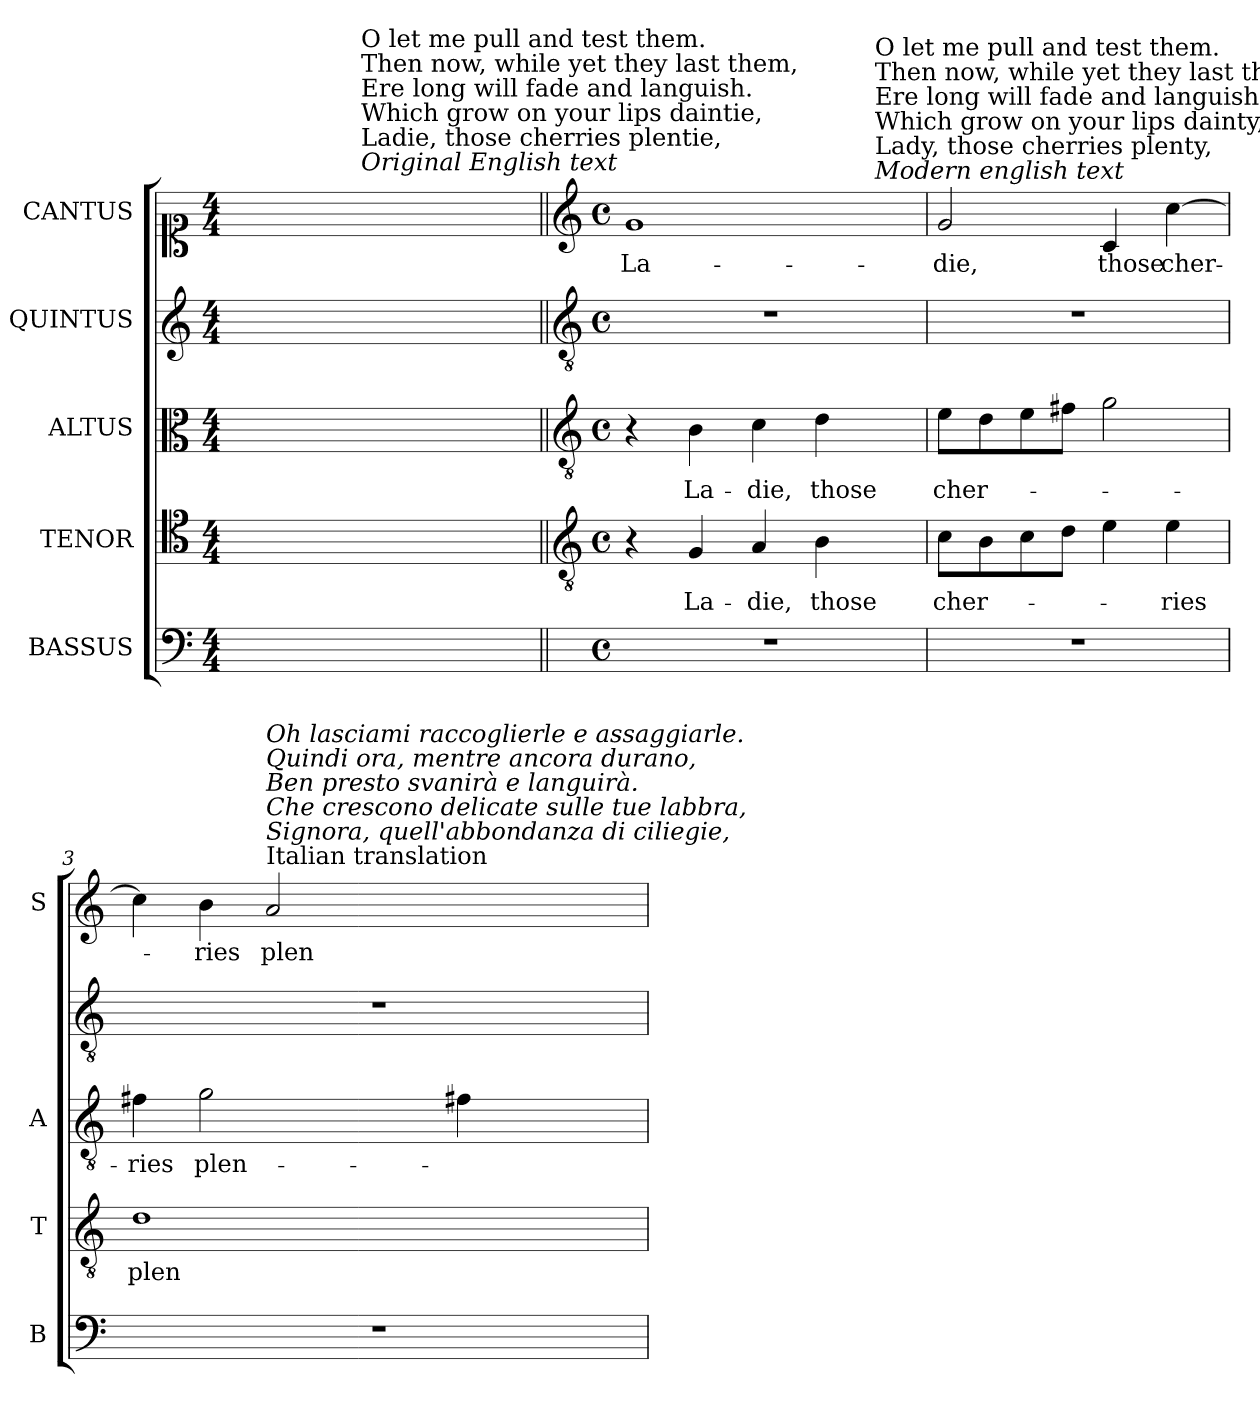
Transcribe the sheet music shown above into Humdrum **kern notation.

**kern	**kern	**text	**kern	**text	**kern	**kern	**text
*part5	*part4	*part4	*part3	*part3	*part2	*part1	*part1
*staff5	*staff4	*staff4	*staff3	*staff3	*staff2	*staff1	*staff1
*I"BASSUS	*I"TENOR	*	*I"ALTUS	*	*I"QUINTUS	*I"CANTUS	*
*I'B	*I'T	*	*I'A	*	*	*I'S	*
!!LO:PB:g=z
*clefF4	*clefC4	*	*clefC3	*	*clefG2	*clefC1	*
*	*ITrd7c12	*	*ITrd7c12	*	*ITrd7c12	*	*
*k[]	*k[]	*	*k[]	*	*k[]	*k[]	*
*C:	*C:	*	*C:	*	*C:	*C:	*
*M4/4	*M4/4	*	*M4/4	*	*M4/4	*M4/4	*
=1	=1	=1	=1	=1	=1	=1	=1
*	*	*	*	*	*	*^	*
*	*	*	*	*	*	*	*^	*
1ryy	1ryy	.	1ryy	.	1ryy	1ryy	2ryy	2ryy	.
.	.	.	.	.	.	.	16ryy	4ryy	.
.	.	.	.	.	.	.	128ryy	.	.
!	!	!	!	!	!	!	!LO:TX:a:i:t=Original English text	!	!
!	!	!	!	!	!	!	!LO:TX:t=Ladie, those cherries plentie,	!	!
!	!	!	!	!	!	!	!LO:TX:t=Which grow on your lips daintie,	!	!
!	!	!	!	!	!	!	!LO:TX:t=Ere long will fade and languish.	!	!
!	!	!	!	!	!	!	!LO:TX:t=Then now, while yet they last them,	!	!
!	!	!	!	!	!	!	!LO:TX:t=O let me pull and test them.	!	!
.	.	.	.	.	.	.	4ryy	.	.
.	.	.	.	.	.	.	.	8ryy	.
.	.	.	.	.	.	.	8ryy	.	.
.	.	.	.	.	.	.	.	16ryy	.
.	.	.	.	.	.	.	.	32ryy	.
.	.	.	.	.	.	.	32..ryy	.	.
.	.	.	.	.	.	.	.	64ryy	.
.	.	.	.	.	.	.	.	128...ryy	.
*	*	*	*	*	*	*MM160	*	*	*
.	.	.	.	.	.	.	.	1024ryy	.
*	*	*	*	*	*	*v	*v	*v	*
=1||	=1||	=1||	=1||	=1||	=1||	=1||	=1||
*	*clefGv2	*	*clefGv2	*	*clefGv2	*clefG2	*
*k[]	*k[]	*	*k[]	*	*k[]	*k[]	*
*C:	*C:	*	*C:	*	*C:	*C:	*
*M4/4	*M4/4	*	*M4/4	*	*M4/4	*M4/4	*
*met(c)	*met(c)	*	*met(c)	*	*met(c)	*met(c)	*
*	*	*	*	*	*	*^	*
*	*	*	*	*	*	*	*^	*
!	!	!	!	!	!	!	!	!	!LO:LY:b:color=#000000
*	*	*	*	*	*	*	*v	*v	*
1r	4r	.	4r	.	1r	1gi	2ryy	La-
!	!	!LO:LY:b:color=#000000	!	!	!	!	!	!
!	!	!	!	!LO:LY:b:color=#000000	!	!	!	!
.	4GGi/	La-	4BBi\	La-	.	.	.	.
!	!	!LO:LY:b:color=#000000	!	!	!	!	!	!
!	!	!	!	!LO:LY:b:color=#000000	!	!	!	!
.	4AAi/	-die,	4Ci\	-die,	.	.	4ryy	.
!	!	!LO:LY:b:color=#000000	!	!	!	!	!	!
!	!	!	!	!LO:LY:b:color=#000000	!	!	!	!
.	4BBi\	those	4Di\	those	.	.	16ryy	.
.	.	.	.	.	.	.	32ryy	.
.	.	.	.	.	.	.	64ryy	.
.	.	.	.	.	.	.	512ryy	.
!	!	!	!	!	!	!	!LO:TX:a:i:t=Modern english text	!
!	!	!	!	!	!	!	!LO:TX:t=Lady, those cherries plenty,	!
!	!	!	!	!	!	!	!LO:TX:t=Which grow on your lips dainty,	!
!	!	!	!	!	!	!	!LO:TX:t=Ere long will fade and languish.	!
!	!	!	!	!	!	!	!LO:TX:t=Then now, while yet they last them,	!
!	!	!	!	!	!	!	!LO:TX:t=O let me pull and test them.	!
.	.	.	.	.	.	.	8ryy	.
.	.	.	.	.	.	.	128..ryy	.
*	*	*	*	*	*	*v	*v	*
=2	=2	=2	=2	=2	=2	=2	=2
*	*	*	*	*	*	*^	*
!	!	!LO:LY:b:color=#000000	!	!	!	!	!	!
*	*	*	*	*	*	*v	*v	*
*	*	*	*	*	*	*^	*
!	!	!	!	!LO:LY:b:color=#000000	!	!	!	!
*	*	*	*	*	*	*v	*v	*
*	*	*	*	*	*	*^	*
!	!	!	!	!	!	!	!	!LO:LY:b:color=#000000
*	*	*	*	*	*	*v	*v	*
1r	8Ci\L	cher-	8Ei\L	cher-	1r	2gi/	-die,
.	8BBi\	.	8Di\	.	.	.	.
.	8Ci\	.	8Ei\	.	.	.	.
.	8Di\J	.	8F#Xi\J	.	.	.	.
!	!	!	!	!	!	!	!LO:LY:b:color=#000000
.	4Ei\	.	2Gi\	.	.	4ci/	those
!	!	!LO:LY:b:color=#000000	!	!	!	!	!
!	!	!	!	!	!	!	!LO:LY:b:color=#000000
.	4Ei\	-ries	.	.	.	[>4cci\	cher-
=3	=3	=3	=3	=3	=3	=3	=3
!	!	!LO:LY:b:color=#000000	!	!	!	!	!
!	!	!	!	!LO:LY:b:color=#000000	!	!	!
1r	1Di	plen-	4F#Xi\	-ries	1r	4cci\]	.
!	!	!	!	!LO:LY:b:color=#000000	!	!	!
!	!	!	!	!	!	!	!LO:LY:b:color=#000000
.	.	.	2Gi\	plen-	.	4bi\	-ries
!	!	!	!	!	!	!LO:TX:a:t=Italian translation	!
!	!	!	!	!	!	!LO:TX:i:t=Signora, quell'abbondanza di ciliegie,	!
!	!	!	!	!	!	!LO:TX:i:t=Che crescono delicate sulle tue labbra,	!
!	!	!	!	!	!	!LO:TX:i:t=Ben presto svanirà e languirà.	!
!	!	!	!	!	!	!LO:TX:i:t=Quindi ora, mentre ancora durano,	!
!	!	!	!	!	!	!LO:TX:i:t=Oh lasciami raccoglierle e assaggiarle.	!
!	!	!	!	!	!	!	!LO:LY:b:color=#000000
.	.	.	.	.	.	2ai/	plen-
.	.	.	4F#Xi\	.	.	.	.
=	=	=	=	=	=	=	=
*-	*-	*-	*-	*-	*-	*-	*-
